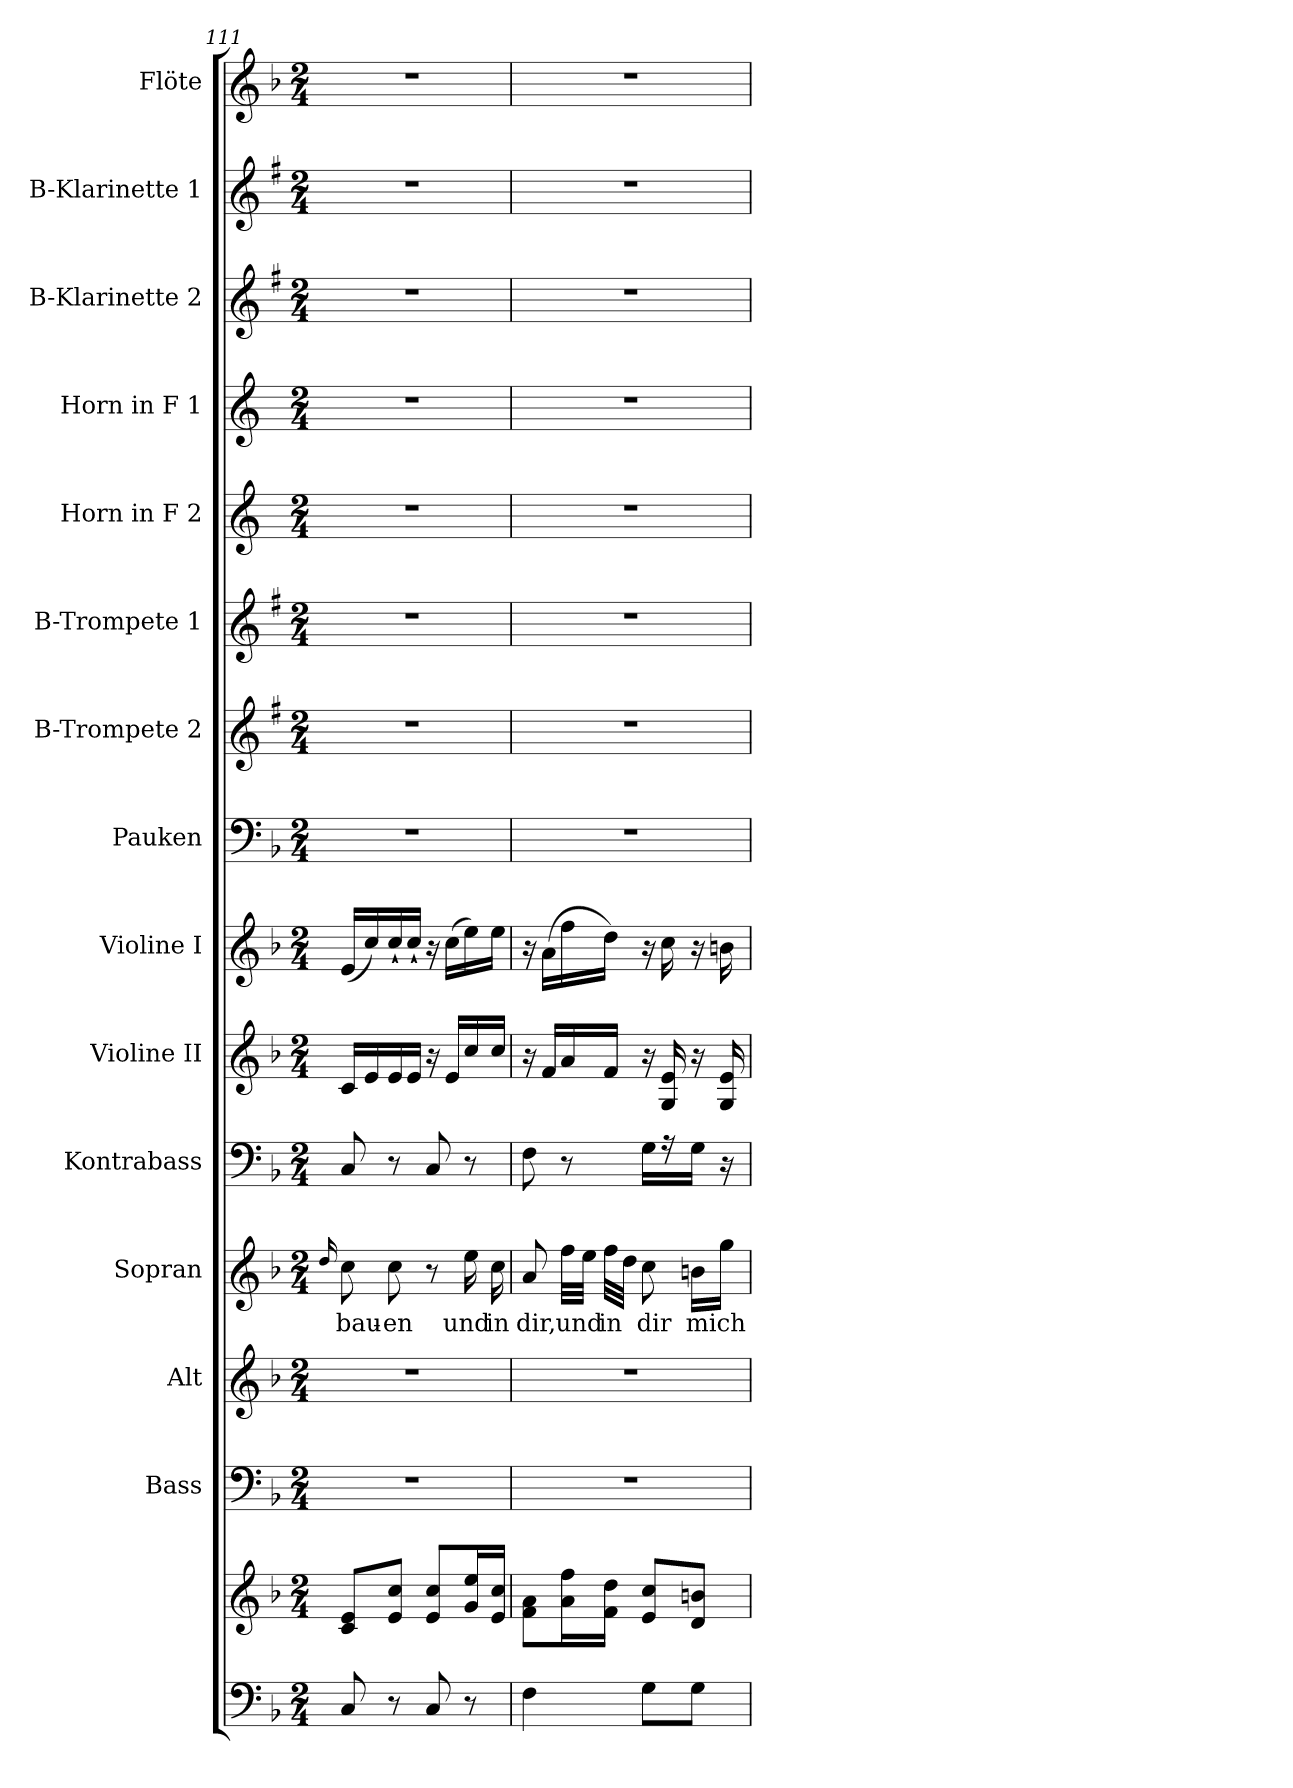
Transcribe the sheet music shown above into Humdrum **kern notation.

**kern	**kern	**kern	**kern	**kern	**text	**kern	**kern	**kern	**kern	**kern	**kern	**kern	**kern	**kern	**kern	**kern
*part15	*part15	*part14	*part13	*part12	*part12	*part11	*part10	*part9	*part8	*part7	*part6	*part5	*part4	*part3	*part2	*part1
*staff16	*staff15	*staff14	*staff13	*staff12	*staff12	*staff11	*staff10	*staff9	*staff8	*staff7	*staff6	*staff5	*staff4	*staff3	*staff2	*staff1
*	*	*I"Bass	*I"Alt	*I"Sopran	*	*I"Kontrabass	*I"Violine II	*I"Violine I	*I"Pauken	*I"B-Trompete 2	*I"B-Trompete 1	*I"Horn in F 2	*I"Horn in F 1	*I"B-Klarinette 2	*I"B-Klarinette 1	*I"Flöte
*	*	*I'B.	*I'A.	*I'S.	*	*I'Kb.	*I'Vl. II	*I'Vl. I	*I'Pk.	*I'B Trp. 2	*I'B Trp. 1	*	*	*I'B Kl. 2	*I'B Kl. 1	*I'Fl.
*clefF4	*clefG2	*clefF4	*clefG2	*clefG2	*	*clefF4	*clefG2	*clefG2	*clefF4	*clefG2	*clefG2	*clefG2	*clefG2	*clefG2	*clefG2	*clefG2
*	*	*	*	*	*	*ITrd7c12	*	*	*	*ITrd1c2	*ITrd1c2	*ITrd4c7	*ITrd4c7	*ITrd1c2	*ITrd1c2	*
*k[b-]	*k[b-]	*k[b-]	*k[b-]	*k[b-]	*	*k[b-]	*k[b-]	*k[b-]	*k[b-]	*k[b-]	*k[b-]	*k[b-]	*k[b-]	*k[b-]	*k[b-]	*k[b-]
*F:	*F:	*F:	*F:	*F:	*	*F:	*F:	*F:	*F:	*F:	*F:	*F:	*F:	*F:	*F:	*F:
*M2/4	*M2/4	*M2/4	*M2/4	*M2/4	*	*M2/4	*M2/4	*M2/4	*M2/4	*M2/4	*M2/4	*M2/4	*M2/4	*M2/4	*M2/4	*M2/4
=111	=111	=111	=111	=111	=111	=111	=111	=111	=111	=111	=111	=111	=111	=111	=111	=111
.	.	.	.	16qqdd/	.	.	.	.	.	.	.	.	.	.	.	.
!	!	!	!	!	!LO:LY:b	!	!	!	!	!	!	!	!	!	!	!
8C/	8c/ 8e/L	2r	2r	8cc\	bau-	8CC/	16c/LL	(<16e/LL	2r	2r	2r	2r	2r	2r	2r	2r
.	.	.	.	.	.	.	16e/	16cc/)	.	.	.	.	.	.	.	.
!	!	!	!	!	!LO:LY:b	!	!	!	!	!	!	!	!	!	!	!
8r	8e/ 8cc/J	.	.	8cc\	-en	8r	16e/	16cc`</	.	.	.	.	.	.	.	.
.	.	.	.	.	.	.	16e/JJ	16cc`</JJ	.	.	.	.	.	.	.	.
8C/	8e/ 8cc/L	.	.	8r	.	8CC/	16r	16r	.	.	.	.	.	.	.	.
.	.	.	.	.	.	.	16e/LL	(>16cc\LL	.	.	.	.	.	.	.	.
!	!	!	!	!	!LO:LY:b	!	!	!	!	!	!	!	!	!	!	!
8r	16g/ 16ee/L	.	.	16ee\	und	8r	16cc/	16ee\)	.	.	.	.	.	.	.	.
!	!	!	!	!	!LO:LY:b	!	!	!	!	!	!	!	!	!	!	!
.	16e/ 16cc/JJ	.	.	16cc\	in	.	16cc/JJ	16ee\JJ	.	.	.	.	.	.	.	.
=112	=112	=112	=112	=112	=112	=112	=112	=112	=112	=112	=112	=112	=112	=112	=112	=112
!	!	!	!	!	!LO:LY:b	!	!	!	!	!	!	!	!	!	!	!
4F\	8f\ 8a\L	2r	2r	8a/	dir,	8FF\	16r	16r	2r	2r	2r	2r	2r	2r	2r	2r
.	.	.	.	.	.	.	16f/LL	(>16a\LL	.	.	.	.	.	.	.	.
!	!	!	!	!	!LO:LY:b	!	!	!	!	!	!	!	!	!	!	!
.	16a\ 16ff\L	.	.	32ff\LLL	und	8r	16a/	16ff\	.	.	.	.	.	.	.	.
.	.	.	.	32ee\JJJ	.	.	.	.	.	.	.	.	.	.	.	.
!	!	!	!	!	!LO:LY:b	!	!	!	!	!	!	!	!	!	!	!
.	16f\ 16dd\JJ	.	.	32ff\LLL	in	.	16f/JJ	16dd\JJ)	.	.	.	.	.	.	.	.
.	.	.	.	32dd\JJJ	.	.	.	.	.	.	.	.	.	.	.	.
!	!	!	!	!	!LO:LY:b	!	!	!	!	!	!	!	!	!	!	!
8G\L	8e/ 8cc/L	.	.	8cc\	dir	16GG\KL	16r	16r	.	.	.	.	.	.	.	.
.	.	.	.	.	.	16r	16G/ 16e/	16cc\	.	.	.	.	.	.	.	.
!	!	!	!	!	!LO:LY:b	!	!	!	!	!	!	!	!	!	!	!
8G\J	8d/ 8bn/J	.	.	16bn\LL	mich	16GG\Jk	16r	16r	.	.	.	.	.	.	.	.
.	.	.	.	16gg\JJ	.	16r	16G/ 16e/	16bn\	.	.	.	.	.	.	.	.
=	=	=	=	=	=	=	=	=	=	=	=	=	=	=	=	=
*-	*-	*-	*-	*-	*-	*-	*-	*-	*-	*-	*-	*-	*-	*-	*-	*-
